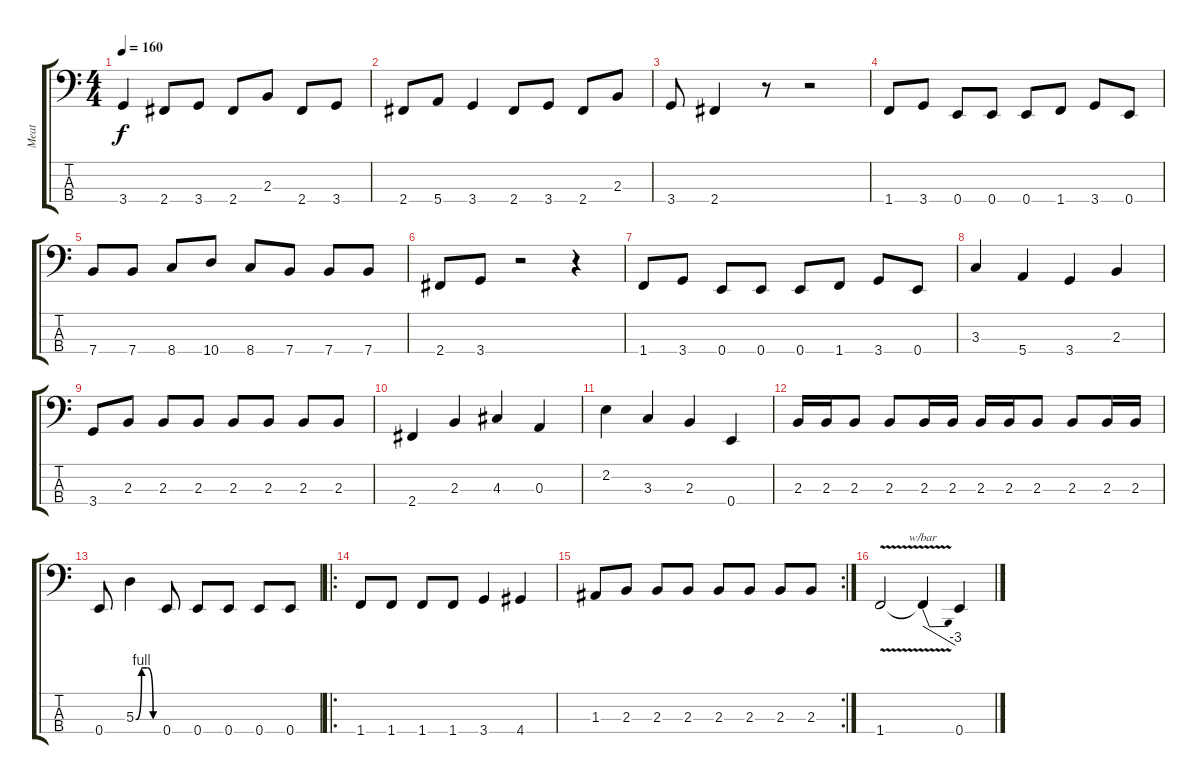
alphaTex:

\track ("Meat" "Meat") {instrument electricbasspick}
\staff {score tabs}
\tuning (G2 D2 A1 E1) {hide}
\ts (4 4)
\tempo 160
\clef f4
\ks c
3.4.4{dy f} 2.4.8 3.4.8 2.4.8 2.3.8 2.4.8 3.4.8 |
2.4.8 5.4.8 3.4.4 2.4.8 3.4.8 2.4.8 2.3.8 |
3.4.8 2.4.4 r.8 r.2 |
1.4.8 3.4.8 0.4.8 0.4.8 0.4.8 1.4.8 3.4.8 0.4.8 |
7.4.8 7.4.8 8.4.8 10.4.8 8.4.8 7.4.8 7.4.8 7.4.8 |
2.4.8 3.4.8 r.2 r.4 |
1.4.8 3.4.8 0.4.8 0.4.8 0.4.8 1.4.8 3.4.8 0.4.8 |
3.3.4 5.4.4 3.4.4 2.3.4 |
3.4.8 2.3.8 2.3.8 2.3.8 2.3.8 2.3.8 2.3.8 2.3.8 |
2.4.4 2.3.4 4.3.4 0.3.4 |
2.2.4 3.3.4 2.3.4 0.4.4 |
2.3.16 2.3.16 2.3.8 2.3.8 2.3.16 2.3.16 2.3.16 2.3.16 2.3.8 2.3.8 2.3.16 2.3.16 |
0.4.8 5.3{be (custom 0 0 15 4 30 4 45 0 60 0)}.4 0.4.8 0.4.8 0.4.8 0.4.8 0.4.8 |
\ro
1.4.8 1.4.8 1.4.8 1.4.8 3.4.4 4.4.4 |
\rc 2
1.3.8 2.3.8 2.3.8 2.3.8 2.3.8 2.3.8 2.3.8 2.3.8 |
1.4{v}.2 1.4{t}.4{tbe (dive default 0 0 60 -12)} 0.4.4
